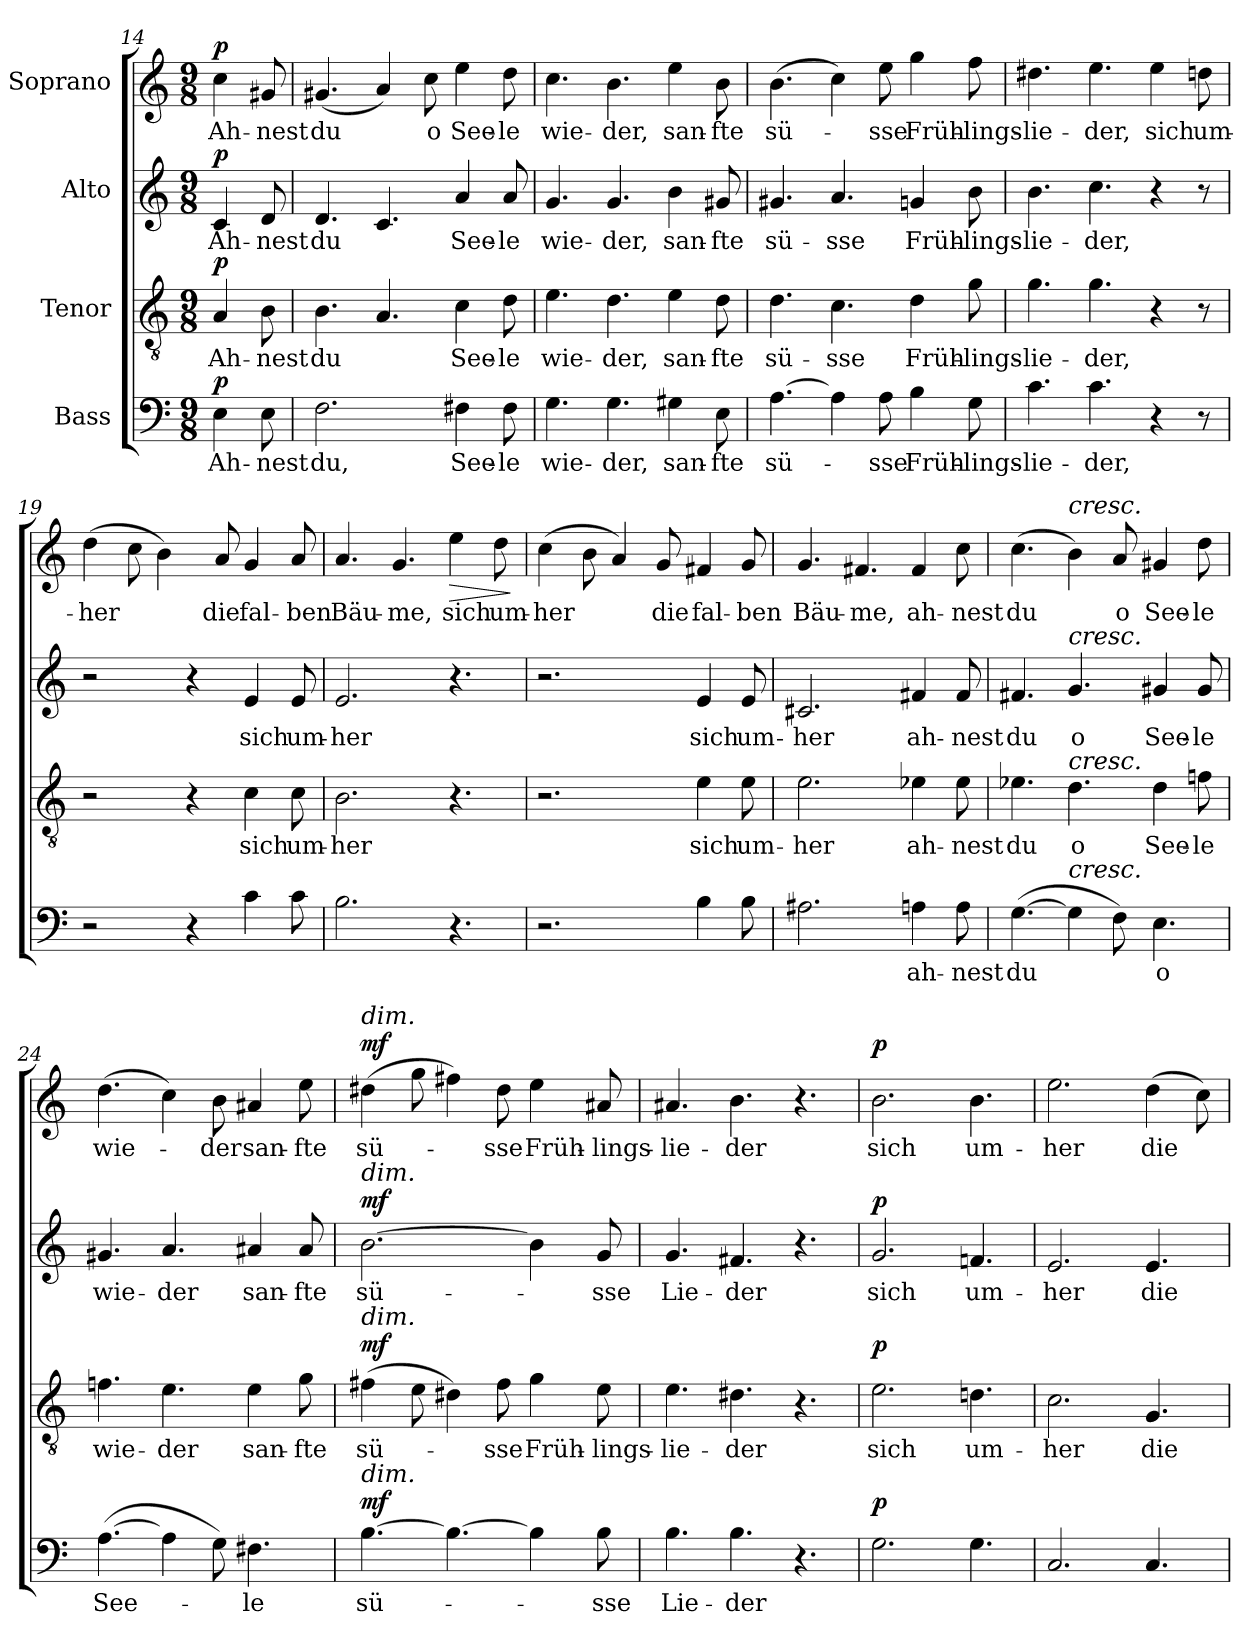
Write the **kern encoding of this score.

**kern	**text	**dynam	**kern	**text	**dynam	**kern	**text	**dynam	**kern	**text	**dynam
*part4	*part4	*part4	*part3	*part3	*part3	*part2	*part2	*part2	*part1	*part1	*part1
*staff4	*staff4	*staff4	*staff3	*staff3	*staff3	*staff2	*staff2	*staff2	*staff1	*staff1	*staff1
*I"Bass	*	*	*I"Tenor	*	*	*I"Alto	*	*	*I"Soprano	*	*
*clefF4	*	*	*clefGv2	*	*	*clefG2	*	*	*clefG2	*	*
*k[]	*	*	*k[]	*	*	*k[]	*	*	*k[]	*	*
*M9/8	*	*	*M9/8	*	*	*M9/8	*	*	*M9/8	*	*
=14X1	=14X1	=14X1	=14X1	=14X1	=14X1	=14X1	=14X1	=14X1	=14X1	=14X1	=14X1
!	!LO:LY:b	!LO:DY:a	!	!LO:LY:b	!LO:DY:a	!	!LO:LY:b	!LO:DY:a	!	!LO:LY:b	!LO:DY:a
4E\	Ah-	p	4A/	Ah-	p	4c/	Ah-	p	4cc\	Ah-	p
!	!LO:LY:b	!	!	!LO:LY:b	!	!	!LO:LY:b	!	!	!LO:LY:b	!
8E\	-nest	.	8B\	-nest	.	8d/	-nest	.	8g#X/	-nest	.
=15	=15	=15	=15	=15	=15	=15	=15	=15	=15	=15	=15
!	!LO:LY:b	!	!	!LO:LY:b	!	!	!LO:LY:b	!	!	!LO:LY:b	!
2.F\	du,	.	4.B\	du	.	4.d/	du	.	(<4.g#X/	du	.
.	.	.	4.A/	.	.	4.c/	.	.	4a/)	.	.
!	!	!	!	!	!	!	!	!	!	!LO:LY:b	!
.	.	.	.	.	.	.	.	.	8cc\	o	.
!	!LO:LY:b	!	!	!LO:LY:b	!	!	!LO:LY:b	!	!	!LO:LY:b	!
4F#X\	See-	.	4c\	See-	.	4a/	See-	.	4ee\	See-	.
!	!LO:LY:b	!	!	!LO:LY:b	!	!	!LO:LY:b	!	!	!LO:LY:b	!
8F#\	-le	.	8d\	-le	.	8a/	-le	.	8dd\	-le	.
!!LO:LB:g=z
=16	=16	=16	=16	=16	=16	=16	=16	=16	=16	=16	=16
!	!LO:LY:b	!	!	!LO:LY:b	!	!	!LO:LY:b	!	!	!LO:LY:b	!
4.G\	wie-	.	4.e\	wie-	.	4.g/	wie-	.	4.cc\	wie-	.
!	!LO:LY:b	!	!	!LO:LY:b	!	!	!LO:LY:b	!	!	!LO:LY:b	!
4.G\	-der,	.	4.d\	-der,	.	4.g/	-der,	.	4.b\	-der,	.
!	!LO:LY:b	!	!	!LO:LY:b	!	!	!LO:LY:b	!	!	!LO:LY:b	!
4G#X\	san-	.	4e\	san-	.	4b\	san-	.	4ee\	san-	.
!	!LO:LY:b	!	!	!LO:LY:b	!	!	!LO:LY:b	!	!	!LO:LY:b	!
8E\	-fte	.	8d\	-fte	.	8g#X/	-fte	.	8b\	-fte	.
=17	=17	=17	=17	=17	=17	=17	=17	=17	=17	=17	=17
!	!LO:LY:b	!	!	!LO:LY:b	!	!	!LO:LY:b	!	!	!LO:LY:b	!
[4.A\	sü-	.	4.d\	sü-	.	4.g#X/	sü-	.	(>4.b\	sü-	.
!	!	!	!	!LO:LY:b	!	!	!LO:LY:b	!	!	!	!
4A\]	.	.	4.c\	-sse	.	4.a/	-sse	.	4cc\)	.	.
!	!LO:LY:b	!	!	!	!	!	!	!	!	!LO:LY:b	!
8A\	-sse	.	.	.	.	.	.	.	8ee\	-sse	.
!	!LO:LY:b	!	!	!LO:LY:b	!	!	!LO:LY:b	!	!	!LO:LY:b	!
4B\	Früh-	.	4d\	Früh-	.	4gn/	Früh-	.	4gg\	Früh-	.
!	!LO:LY:b	!	!	!LO:LY:b	!	!	!LO:LY:b	!	!	!LO:LY:b	!
8G\	-lings-	.	8g\	-lings-	.	8b\	-lings-	.	8ff\	-lings-	.
=18	=18	=18	=18	=18	=18	=18	=18	=18	=18	=18	=18
!	!LO:LY:b	!	!	!LO:LY:b	!	!	!LO:LY:b	!	!	!LO:LY:b	!
4.c\	-lie-	.	4.g\	-lie-	.	4.b\	-lie-	.	4.dd#X\	-lie-	.
!	!LO:LY:b	!	!	!LO:LY:b	!	!	!LO:LY:b	!	!	!LO:LY:b	!
4.c\	-der,	.	4.g\	-der,	.	4.cc\	-der,	.	4.ee\	-der,	.
!	!	!	!	!	!	!	!	!	!	!LO:LY:b	!
4r	.	.	4r	.	.	4r	.	.	4ee\	sich	.
!	!	!	!	!	!	!	!	!	!	!LO:LY:b	!
8r	.	.	8r	.	.	8r	.	.	8ddn\	um-	.
=19	=19	=19	=19	=19	=19	=19	=19	=19	=19	=19	=19
!	!	!	!	!	!	!	!	!	!	!LO:LY:b	!
2r	.	.	2r	.	.	2r	.	.	(>4dd\	-her	.
.	.	.	.	.	.	.	.	.	8cc\	.	.
.	.	.	.	.	.	.	.	.	4b\)	.	.
4r	.	.	4r	.	.	4r	.	.	.	.	.
!	!	!	!	!	!	!	!	!	!	!LO:LY:b	!
.	.	.	.	.	.	.	.	.	8a/	die	.
!	!	!	!	!LO:LY:b	!	!	!LO:LY:b	!	!	!LO:LY:b	!
4c\	.	.	4c\	sich	.	4e/	sich	.	4g/	fal-	.
!	!	!	!	!LO:LY:b	!	!	!LO:LY:b	!	!	!LO:LY:b	!
8c\	.	.	8c\	um-	.	8e/	um-	.	8a/	-ben	.
!!LO:PB:g=z
=20	=20	=20	=20	=20	=20	=20	=20	=20	=20	=20	=20
!	!	!	!	!LO:LY:b	!	!	!LO:LY:b	!	!	!LO:LY:b	!
2.B\	.	.	2.B\	her	.	2.e/	-her	.	4.a/	Bäu-	.
!	!	!	!	!	!	!	!	!	!	!LO:LY:b	!
.	.	.	.	.	.	.	.	.	4.g/	-me,	.
!	!	!	!	!	!	!	!	!	!	!LO:LY:b	!LO:HP:b
4.r	.	.	4.r	.	.	4.r	.	.	4ee\	sich	>
!	!	!	!	!	!	!	!	!	!	!LO:LY:b	!
.	.	.	.	.	.	.	.	.	8dd\	um-	.
.	.	.	.	.	.	.	.	.	.	.	]
=21	=21	=21	=21	=21	=21	=21	=21	=21	=21	=21	=21
!	!	!	!	!	!	!	!	!	!	!LO:LY:b	!
2.r	.	.	2.r	.	.	2.r	.	.	(>4cc\	-her	.
.	.	.	.	.	.	.	.	.	8b\	.	.
.	.	.	.	.	.	.	.	.	4a/)	.	.
!	!	!	!	!	!	!	!	!	!	!LO:LY:b	!
.	.	.	.	.	.	.	.	.	8g/	die	.
!	!	!	!	!LO:LY:b	!	!	!LO:LY:b	!	!	!LO:LY:b	!
4B\	.	.	4e\	sich	.	4e/	sich	.	4f#X/	fal-	.
!	!	!	!	!LO:LY:b	!	!	!LO:LY:b	!	!	!LO:LY:b	!
8B\	.	.	8e\	um-	.	8e/	um-	.	8g/	-ben	.
=22	=22	=22	=22	=22	=22	=22	=22	=22	=22	=22	=22
!	!	!	!	!LO:LY:b	!	!	!LO:LY:b	!	!	!LO:LY:b	!
2.A#X\	.	.	2.e\	-her	.	2.c#X/	-her	.	4.g/	Bäu-	.
!	!	!	!	!	!	!	!	!	!	!LO:LY:b	!
.	.	.	.	.	.	.	.	.	4.f#X/	-me,	.
!	!LO:LY:b	!	!	!LO:LY:b	!	!	!LO:LY:b	!	!	!LO:LY:b	!
4An\	ah-	.	4e-X\	ah-	.	4f#X/	ah-	.	4f#/	ah-	.
!	!LO:LY:b	!	!	!LO:LY:b	!	!	!LO:LY:b	!	!	!LO:LY:b	!
8A\	-nest	.	8e-\	-nest	.	8f#/	-nest	.	8cc\	-nest	.
=23	=23	=23	=23	=23	=23	=23	=23	=23	=23	=23	=23
!	!LO:LY:b	!	!	!LO:LY:b	!	!	!LO:LY:b	!	!	!LO:LY:b	!
(>[4.G\	du	.	4.e-X\	du	.	4.f#X/	du	.	(>4.cc\	du	.
!	!	!	!	!	!	!	!	!	!LO:TX:a:i:t=cresc.	!	!
!	!	!	!	!	!	!LO:TX:a:i:t=cresc.	!	!	!	!	!
!	!	!	!LO:TX:a:i:t=cresc.	!	!	!	!	!	!	!	!
!LO:TX:a:i:t=cresc.	!	!	!	!	!	!	!	!	!	!	!
!	!	!	!	!LO:LY:b	!	!	!LO:LY:b	!	!	!	!
4G\]	.	.	4.d\	o	.	4.g/	o	.	4b\)	.	.
!	!	!	!	!	!	!	!	!	!	!LO:LY:b	!
8F\)	.	.	.	.	.	.	.	.	8a/	o	.
!	!LO:LY:b	!	!	!LO:LY:b	!	!	!LO:LY:b	!	!	!LO:LY:b	!
4.E\	o	.	4d\	See-	.	4g#X/	See-	.	4g#X/	See-	.
!	!	!	!	!LO:LY:b	!	!	!LO:LY:b	!	!	!LO:LY:b	!
.	.	.	8fn\	-le	.	8g#/	-le	.	8dd\	-le	.
!!LO:LB:g=z
=24	=24	=24	=24	=24	=24	=24	=24	=24	=24	=24	=24
!	!LO:LY:b	!	!	!LO:LY:b	!	!	!LO:LY:b	!	!	!LO:LY:b	!
(>[4.A\	See-	.	4.fn\	wie-	.	4.g#X/	wie-	.	(>4.dd\	wie-	.
!	!	!	!	!LO:LY:b	!	!	!LO:LY:b	!	!	!	!
4A\]	.	.	4.e\	-der	.	4.a/	-der	.	4cc\)	.	.
!	!	!	!	!	!	!	!	!	!	!LO:LY:b	!
8G\)	.	.	.	.	.	.	.	.	8b\	-der	.
!	!LO:LY:b	!	!	!LO:LY:b	!	!	!LO:LY:b	!	!	!LO:LY:b	!
4.F#X\	-le	.	4e\	san-	.	4a#X/	san-	.	4a#X/	san-	.
!	!	!	!	!LO:LY:b	!	!	!LO:LY:b	!	!	!LO:LY:b	!
.	.	.	8g\	-fte	.	8a#/	-fte	.	8ee\	-fte	.
=25	=25	=25	=25	=25	=25	=25	=25	=25	=25	=25	=25
!	!	!	!	!	!	!	!	!	!LO:TX:a:i:t=dim.	!	!
!	!	!	!	!	!	!LO:TX:a:i:t=dim.	!	!	!	!	!
!	!	!	!LO:TX:a:i:t=dim.	!	!	!	!	!	!	!	!
!LO:TX:a:i:t=dim.	!	!	!	!	!	!	!	!	!	!	!
!	!LO:LY:b	!LO:DY:a	!	!LO:LY:b	!LO:DY:a	!	!LO:LY:b	!LO:DY:a	!	!LO:LY:b	!LO:DY:a
[4.B\	sü-	mf	(>4f#X\	sü-	mf	[2.b\	sü-	mf	(>4dd#X\	sü-	mf
.	.	.	8e\	.	.	.	.	.	8gg\	.	.
4.B\_	.	.	4d#X\)	.	.	.	.	.	4ff#X\)	.	.
!	!	!	!	!LO:LY:b	!	!	!	!	!	!LO:LY:b	!
.	.	.	8f#\	-sse	.	.	.	.	8dd#\	-sse	.
!	!	!	!	!LO:LY:b	!	!	!	!	!	!LO:LY:b	!
4B\]	.	.	4g\	Früh-	.	4b\]	.	.	4ee\	Früh-	.
!	!LO:LY:b	!	!	!LO:LY:b	!	!	!LO:LY:b	!	!	!LO:LY:b	!
8B\	-sse	.	8e\	-lings-	.	8g/	-sse	.	8a#X/	-lings-	.
=26	=26	=26	=26	=26	=26	=26	=26	=26	=26	=26	=26
!	!LO:LY:b	!	!	!LO:LY:b	!	!	!LO:LY:b	!	!	!LO:LY:b	!
4.B\	Lie-	.	4.e\	-lie-	.	4.g/	Lie-	.	4.a#X/	-lie-	.
!	!LO:LY:b	!	!	!LO:LY:b	!	!	!LO:LY:b	!	!	!LO:LY:b	!
4.B\	-der	.	4.d#X\	-der	.	4.f#X/	-der	.	4.b\	-der	.
4.r	.	.	4.r	.	.	4.r	.	.	4.r	.	.
=27	=27	=27	=27	=27	=27	=27	=27	=27	=27	=27	=27
!	!	!LO:DY:a	!	!LO:LY:b	!LO:DY:a	!	!LO:LY:b	!LO:DY:a	!	!LO:LY:b	!LO:DY:a
2.G\	.	p	2.e\	sich	p	2.g/	sich	p	2.b\	sich	p
!	!	!	!	!LO:LY:b	!	!	!LO:LY:b	!	!	!LO:LY:b	!
4.G\	.	.	4.dn\	um-	.	4.fn/	um-	.	4.b\	um-	.
=28	=28	=28	=28	=28	=28	=28	=28	=28	=28	=28	=28
!	!	!	!	!LO:LY:b	!	!	!LO:LY:b	!	!	!LO:LY:b	!
2.C/	.	.	2.c\	-her	.	2.e/	-her	.	2.ee\	-her	.
!	!	!	!	!LO:LY:b	!	!	!LO:LY:b	!	!	!LO:LY:b	!
4.C/	.	.	4.G/	die	.	4.e/	die	.	(>4dd\	die	.
.	.	.	.	.	.	.	.	.	8cc\)	.	.
=	=	=	=	=	=	=	=	=	=	=	=
*-	*-	*-	*-	*-	*-	*-	*-	*-	*-	*-	*-
